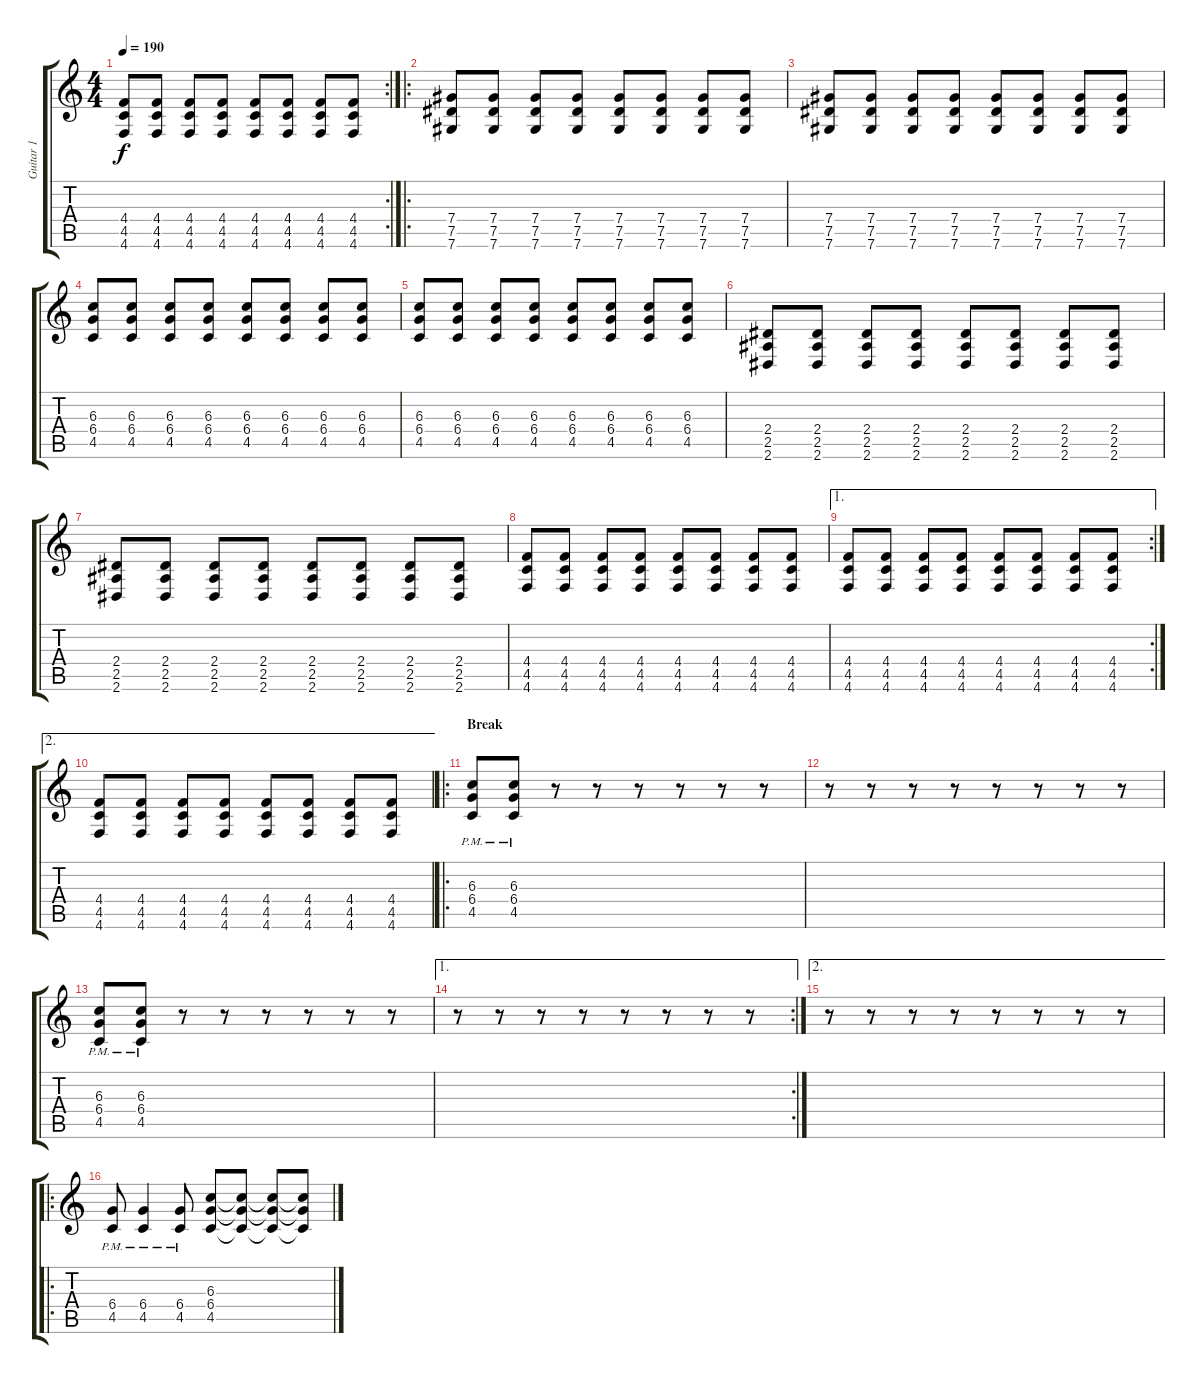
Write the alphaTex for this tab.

\track ("Guitar 1" "Guitar 1") {instrument distortionguitar}
\staff {score tabs}
\tuning (Eb4 Bb3 Gb3 Db3 Ab2 Db2) {hide}
\rc 2
\ts (4 4)
\tempo 190
\clef g2
\ks c
(4.4 4.5 4.6).8{dy f} (4.4 4.5 4.6).8 (4.4 4.5 4.6).8 (4.4 4.5 4.6).8 (4.4 4.5 4.6).8 (4.4 4.5 4.6).8 (4.4 4.5 4.6).8 (4.4 4.5 4.6).8 |
\ro
(7.4 7.5 7.6).8 (7.4 7.5 7.6).8 (7.4 7.5 7.6).8 (7.4 7.5 7.6).8 (7.4 7.5 7.6).8 (7.4 7.5 7.6).8 (7.4 7.5 7.6).8 (7.4 7.5 7.6).8 |
(7.4 7.5 7.6).8 (7.4 7.5 7.6).8 (7.4 7.5 7.6).8 (7.4 7.5 7.6).8 (7.4 7.5 7.6).8 (7.4 7.5 7.6).8 (7.4 7.5 7.6).8 (7.4 7.5 7.6).8 |
(6.3 6.4 4.5).8 (6.3 6.4 4.5).8 (6.3 6.4 4.5).8 (6.3 6.4 4.5).8 (6.3 6.4 4.5).8 (6.3 6.4 4.5).8 (6.3 6.4 4.5).8 (6.3 6.4 4.5).8 |
(6.3 6.4 4.5).8 (6.3 6.4 4.5).8 (6.3 6.4 4.5).8 (6.3 6.4 4.5).8 (6.3 6.4 4.5).8 (6.3 6.4 4.5).8 (6.3 6.4 4.5).8 (6.3 6.4 4.5).8 |
(2.4 2.5 2.6).8 (2.4 2.5 2.6).8 (2.4 2.5 2.6).8 (2.4 2.5 2.6).8 (2.4 2.5 2.6).8 (2.4 2.5 2.6).8 (2.4 2.5 2.6).8 (2.4 2.5 2.6).8 |
(2.4 2.5 2.6).8 (2.4 2.5 2.6).8 (2.4 2.5 2.6).8 (2.4 2.5 2.6).8 (2.4 2.5 2.6).8 (2.4 2.5 2.6).8 (2.4 2.5 2.6).8 (2.4 2.5 2.6).8 |
(4.4 4.5 4.6).8 (4.4 4.5 4.6).8 (4.4 4.5 4.6).8 (4.4 4.5 4.6).8 (4.4 4.5 4.6).8 (4.4 4.5 4.6).8 (4.4 4.5 4.6).8 (4.4 4.5 4.6).8 |
\ae 1
\rc 2
(4.4 4.5 4.6).8 (4.4 4.5 4.6).8 (4.4 4.5 4.6).8 (4.4 4.5 4.6).8 (4.4 4.5 4.6).8 (4.4 4.5 4.6).8 (4.4 4.5 4.6).8 (4.4 4.5 4.6).8 |
\ae 2
(4.4 4.5 4.6).8 (4.4 4.5 4.6).8 (4.4 4.5 4.6).8 (4.4 4.5 4.6).8 (4.4 4.5 4.6).8 (4.4 4.5 4.6).8 (4.4 4.5 4.6).8 (4.4 4.5 4.6).8 |
\ro
\section ("" "Break")
(6.3{pm} 6.4{pm} 4.5{pm}).8 (6.3{pm} 6.4{pm} 4.5{pm}).8 r.8 r.8 r.8 r.8 r.8 r.8 |
r.8 r.8 r.8 r.8 r.8 r.8 r.8 r.8 |
(6.3{pm} 6.4{pm} 4.5{pm}).8 (6.3{pm} 6.4{pm} 4.5{pm}).8 r.8 r.8 r.8 r.8 r.8 r.8 |
\ae 1
\rc 2
r.8 r.8 r.8 r.8 r.8 r.8 r.8 r.8 |
\ae 2
r.8 r.8 r.8 r.8 r.8 r.8 r.8 r.8 |
\ro
(6.4{pm} 4.5{pm}).8 (6.4{pm} 4.5{pm}).4 (6.4{pm} 4.5{pm}).8 (6.3 6.4 4.5).8 (6.3{t} 6.4{t} 4.5{t}).8 (6.3{t} 6.4{t} 4.5{t}).8 (6.3{t} 6.4{t} 4.5{t}).8
